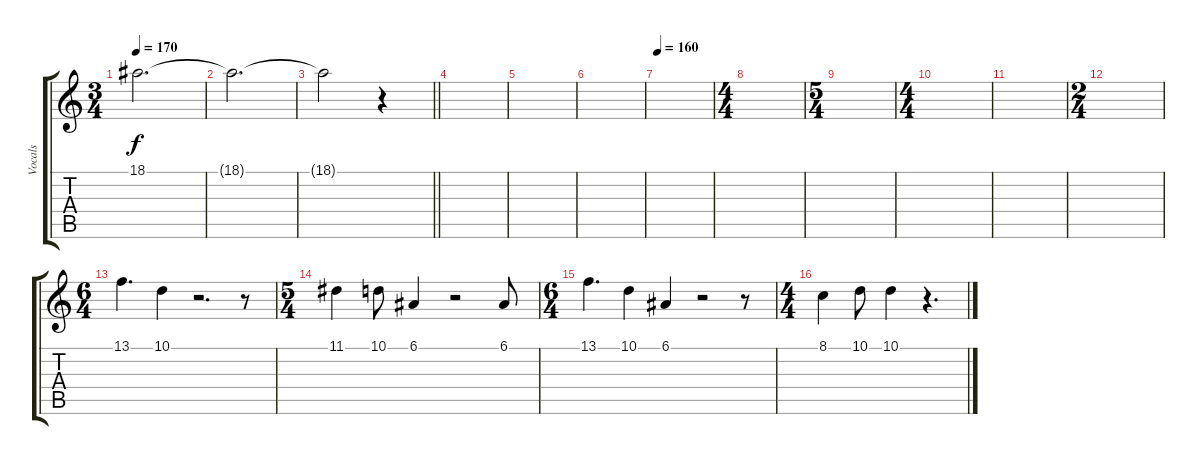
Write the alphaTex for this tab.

\track ("Vocals" "Vocals") {instrument altosax}
\staff {score tabs}
\tuning (E4 B3 G3 D3 A2 E2) {hide}
\ts (3 4)
\tempo 170
\clef g2
\ks c
18.1.2{d dy f} |
18.1{t}.2{d} |
\barLineRight lightlight
18.1{t}.2 r.4 |
|
|
|
\tempo 160
|
\ts (4 4)
|
\ts (5 4)
|
\ts (4 4)
|
|
\ts (2 4)
|
\ts (6 4)
13.1.4{d} 10.1.4 r.2{d} r.8 |
\ts (5 4)
11.1.4 10.1.8 6.1.4 r.2 6.1.8 |
\ts (6 4)
13.1.4{d} 10.1.4 6.1.4 r.2 r.8 |
\ts (4 4)
8.1.4 10.1.8 10.1.4 r.4{d}
